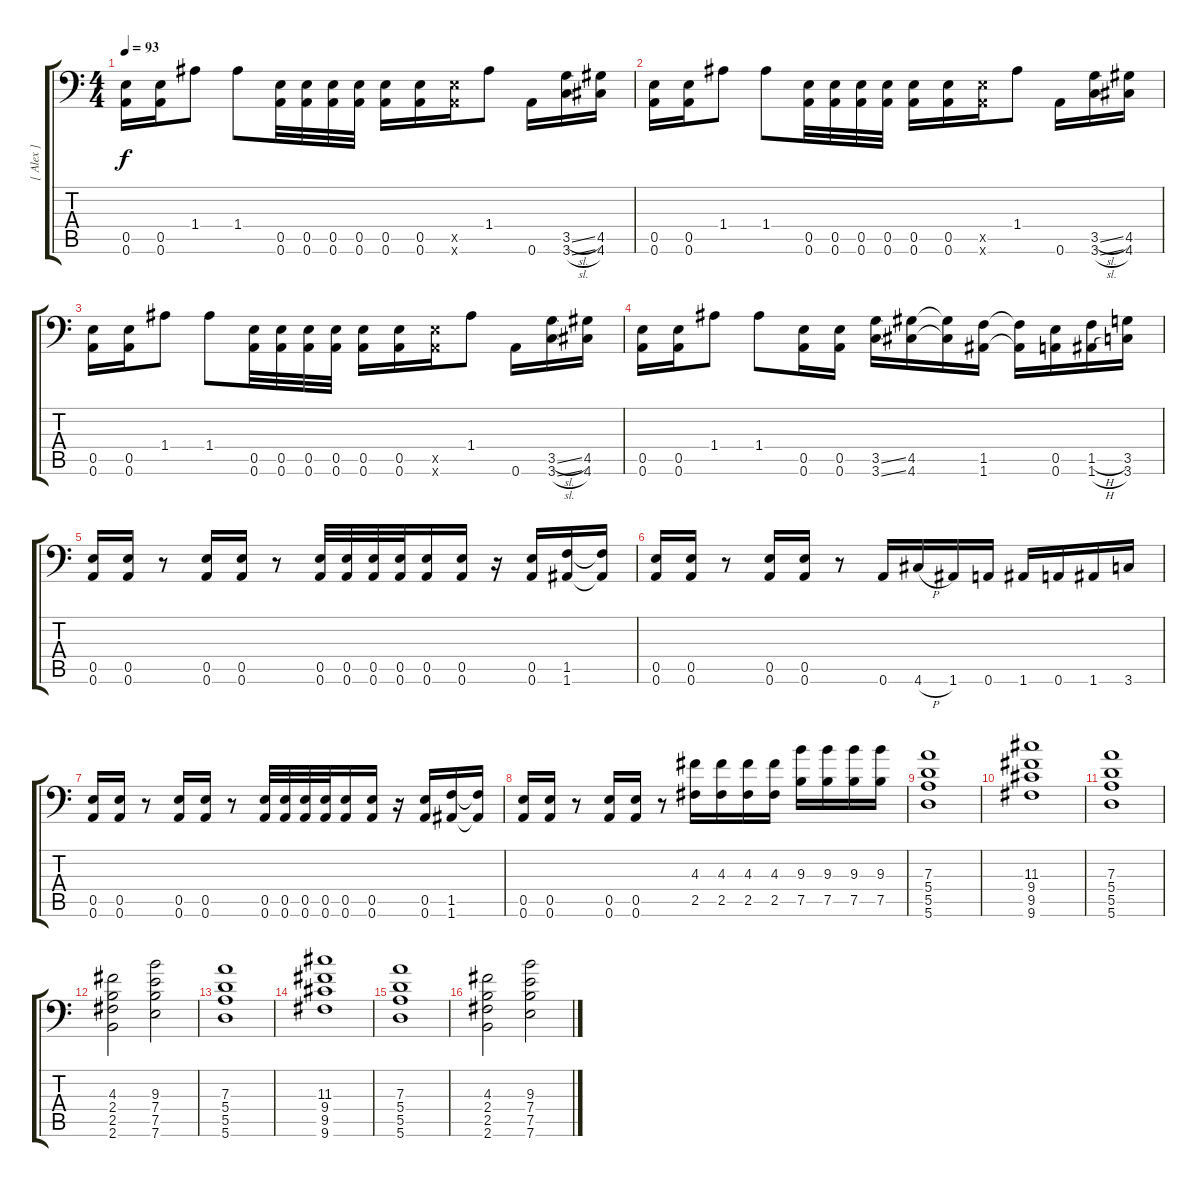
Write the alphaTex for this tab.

\track ("[ Alex ]" "[ Alex ]") {instrument overdrivenguitar}
\staff {score tabs}
\tuning (B3 Gb3 D3 A2 E2 A1) {hide}
\ts (4 4)
\tempo 93
\clef f4
\ks c
(0.5 0.6).16{dy f} (0.5 0.6).16 1.4.8 1.4.8 (0.5 0.6).32 (0.5 0.6).32 (0.5 0.6).32 (0.5 0.6).32 (0.5 0.6).16 (0.5 0.6).16 (0.5{x} 0.6{x}).16 1.4.8 0.6.16 (3.5{sl} 3.6{sl}).16 (4.5 4.6).16 |
(0.5 0.6).16 (0.5 0.6).16 1.4.8 1.4.8 (0.5 0.6).32 (0.5 0.6).32 (0.5 0.6).32 (0.5 0.6).32 (0.5 0.6).16 (0.5 0.6).16 (0.5{x} 0.6{x}).16 1.4.8 0.6.16 (3.5{sl} 3.6{sl}).16 (4.5 4.6).16 |
(0.5 0.6).16 (0.5 0.6).16 1.4.8 1.4.8 (0.5 0.6).32 (0.5 0.6).32 (0.5 0.6).32 (0.5 0.6).32 (0.5 0.6).16 (0.5 0.6).16 (0.5{x} 0.6{x}).16 1.4.8 0.6.16 (3.5{sl} 3.6{sl}).16 (4.5 4.6).16 |
(0.5 0.6).16 (0.5 0.6).16 1.4.8 1.4.8 (0.5 0.6).16 (0.5 0.6).16 (3.5{ss} 3.6{ss}).16 (4.5 4.6).16 (4.5{t} 4.6{t}).16 (1.5 1.6).16 (1.5{t} 1.6{t}).16 (0.5 0.6).16 (1.5{h} 1.6{h}).16 (3.5 3.6).16 |
(0.5 0.6).16 (0.5 0.6).16 r.8 (0.5 0.6).16 (0.5 0.6).16 r.8 (0.5 0.6).32 (0.5 0.6).32 (0.5 0.6).32 (0.5 0.6).32 (0.5 0.6).16 (0.5 0.6).16 r.16 (0.5 0.6).16 (1.5 1.6).16 (1.5{t} 1.6{t}).16 |
(0.5 0.6).16 (0.5 0.6).16 r.8 (0.5 0.6).16 (0.5 0.6).16 r.8 0.6.16 4.6{h}.16 1.6.16 0.6.16 1.6.16 0.6.16 1.6.16 3.6.16 |
(0.5 0.6).16 (0.5 0.6).16 r.8 (0.5 0.6).16 (0.5 0.6).16 r.8 (0.5 0.6).32 (0.5 0.6).32 (0.5 0.6).32 (0.5 0.6).32 (0.5 0.6).16 (0.5 0.6).16 r.16 (0.5 0.6).16 (1.5 1.6).16 (1.5{t} 1.6{t}).16 |
(0.5 0.6).16 (0.5 0.6).16 r.8 (0.5 0.6).16 (0.5 0.6).16 r.8 (4.3 2.5).16 (4.3 2.5).16 (4.3 2.5).16 (4.3 2.5).16 (9.3 7.5).16 (9.3 7.5).16 (9.3 7.5).16 (9.3 7.5).16 |
(7.3 5.4 5.5 5.6).1 |
(11.3 9.4 9.5 9.6).1 |
(7.3 5.4 5.5 5.6).1 |
(4.3 2.4 2.5 2.6).2 (9.3 7.4 7.5 7.6).2 |
(7.3 5.4 5.5 5.6).1 |
(11.3 9.4 9.5 9.6).1 |
(7.3 5.4 5.5 5.6).1 |
(4.3 2.4 2.5 2.6).2 (9.3 7.4 7.5 7.6).2
